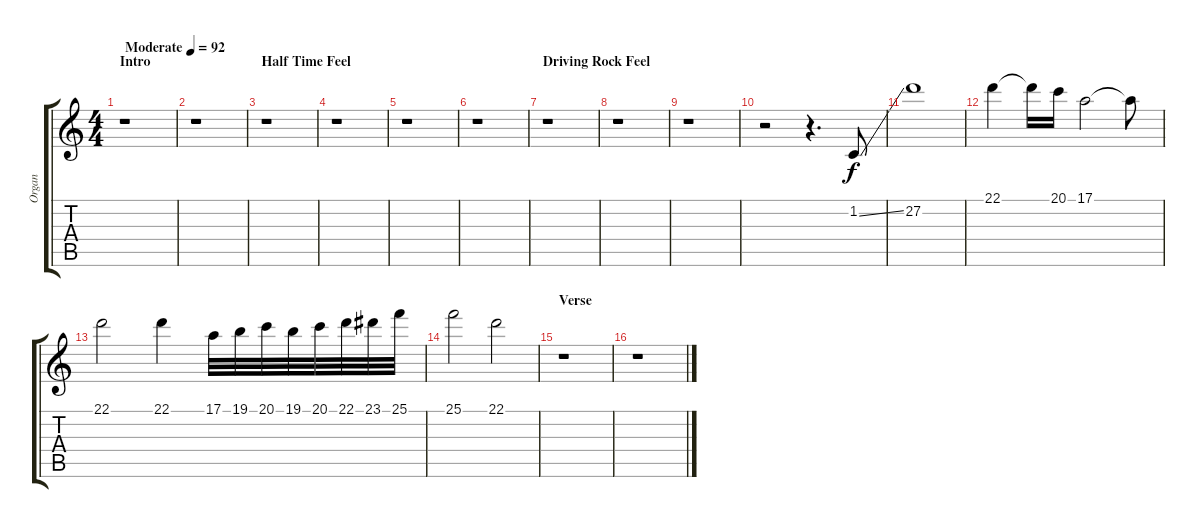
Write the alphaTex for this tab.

\track ("Organ" "Organ") {instrument rockorgan}
\staff {score tabs}
\tuning (E4 B3 G3 D3 A2 E2) {hide}
\ts (4 4)
\section ("" "Intro")
\tempo (92 "Moderate")
\clef g2
\ks c
r.1{dy f instrument rockorgan} |
r.1 |
\section ("" "Half Time Feel")
r.1 |
r.1 |
r.1 |
r.1 |
\section ("" "Driving Rock Feel")
r.1 |
r.1 |
r.1 |
r.2 r.4{d} 1.2{ss}.8 |
27.2.1 |
22.1.4 22.1{t}.16 20.1.16 17.1.2 17.1{t}.8 |
22.1.2 22.1.4 17.1.32 19.1.32 20.1.32 19.1.32 20.1.32 22.1.32 23.1.32 25.1.32 |
25.1.2 22.1.2 |
\section ("" "Verse")
r.1 |
r.1
